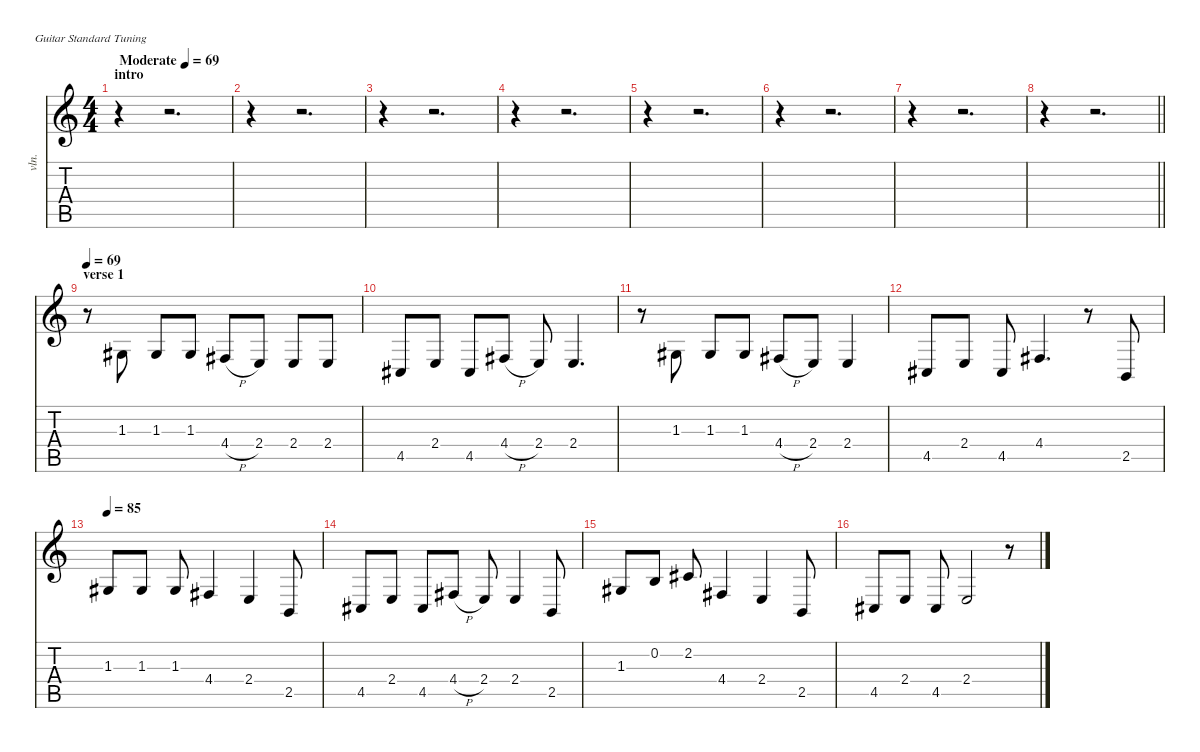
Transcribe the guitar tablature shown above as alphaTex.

\defaultSystemsLayout 4
\hideDynamics
\bracketExtendMode nobrackets
\otherSystemsTrackNameOrientation horizontal
\track ("Anthony Kiedis" "vln.") {mute instrument tremolostrings}
\staff {score tabs}
\tuning (E4 B3 G3 D3 A2 E2)
\ts (4 4)
\beaming (8 2 2 2 2)
\section ("" "intro")
\tempo (69 "Moderate")
\clef g2
\ks c
r.4{dy f instrument tremolostrings beam Down} r.2{d beam Down} |
r.4{beam Down} r.2{d beam Down} |
r.4{beam Down} r.2{d beam Down} |
r.4{beam Down} r.2{d beam Down} |
r.4{beam Down} r.2{d beam Down} |
r.4{beam Down} r.2{d beam Down} |
r.4{beam Down} r.2{d beam Down} |
\barLineRight lightlight
r.4{beam Down} r.2{d beam Down} |
\section ("" "verse 1")
\tempo 69
r.8{beam Down} 1.3{acc #}.8{beam Up} 1.3{acc #}.8{beam Up} 1.3{acc #}.8{beam Up} 4.4{h acc #}.8{beam Up} 2.4.8{beam Up} 2.4.8{beam Up} 2.4.8{beam Up} |
4.5{acc #}.8{beam Up} 2.4.8{beam Up} 4.5{acc #}.8{beam Up} 4.4{h acc #}.8{beam Up} 2.4.8{beam Up} 2.4.4{d beam Up} |
r.8{beam Down} 1.3{acc #}.8{beam Up} 1.3{acc #}.8{beam Up} 1.3{acc #}.8{beam Up} 4.4{h acc #}.8{beam Up} 2.4.8{beam Up} 2.4.4{beam Up} |
4.5{acc #}.8{beam Up} 2.4.8{beam Up} 4.5{acc #}.8{beam Up} 4.4{acc #}.4{d beam Up} r.8{beam Up} 2.5.8{beam Up} |
\tempo 85
1.3{acc #}.8{beam Up} 1.3{acc #}.8{beam Up} 1.3{acc #}.8{beam Up} 4.4{acc #}.4{beam Up} 2.4.4{beam Up} 2.5.8{beam Up} |
4.5{acc #}.8{beam Up} 2.4.8{beam Up} 4.5{acc #}.8{beam Up} 4.4{h acc #}.8{beam Up} 2.4.8{beam Up} 2.4.4{beam Up} 2.5.8{beam Up} |
1.3{acc #}.8{beam Up} 0.2.8{beam Up} 2.2{acc #}.8{beam Up} 4.4{acc #}.4{beam Up} 2.4.4{beam Up} 2.5.8{beam Up} |
4.5{acc #}.8{beam Up} 2.4.8{beam Up} 4.5{acc #}.8{beam Up} 2.4.2{beam Up} r.8{beam Up}
